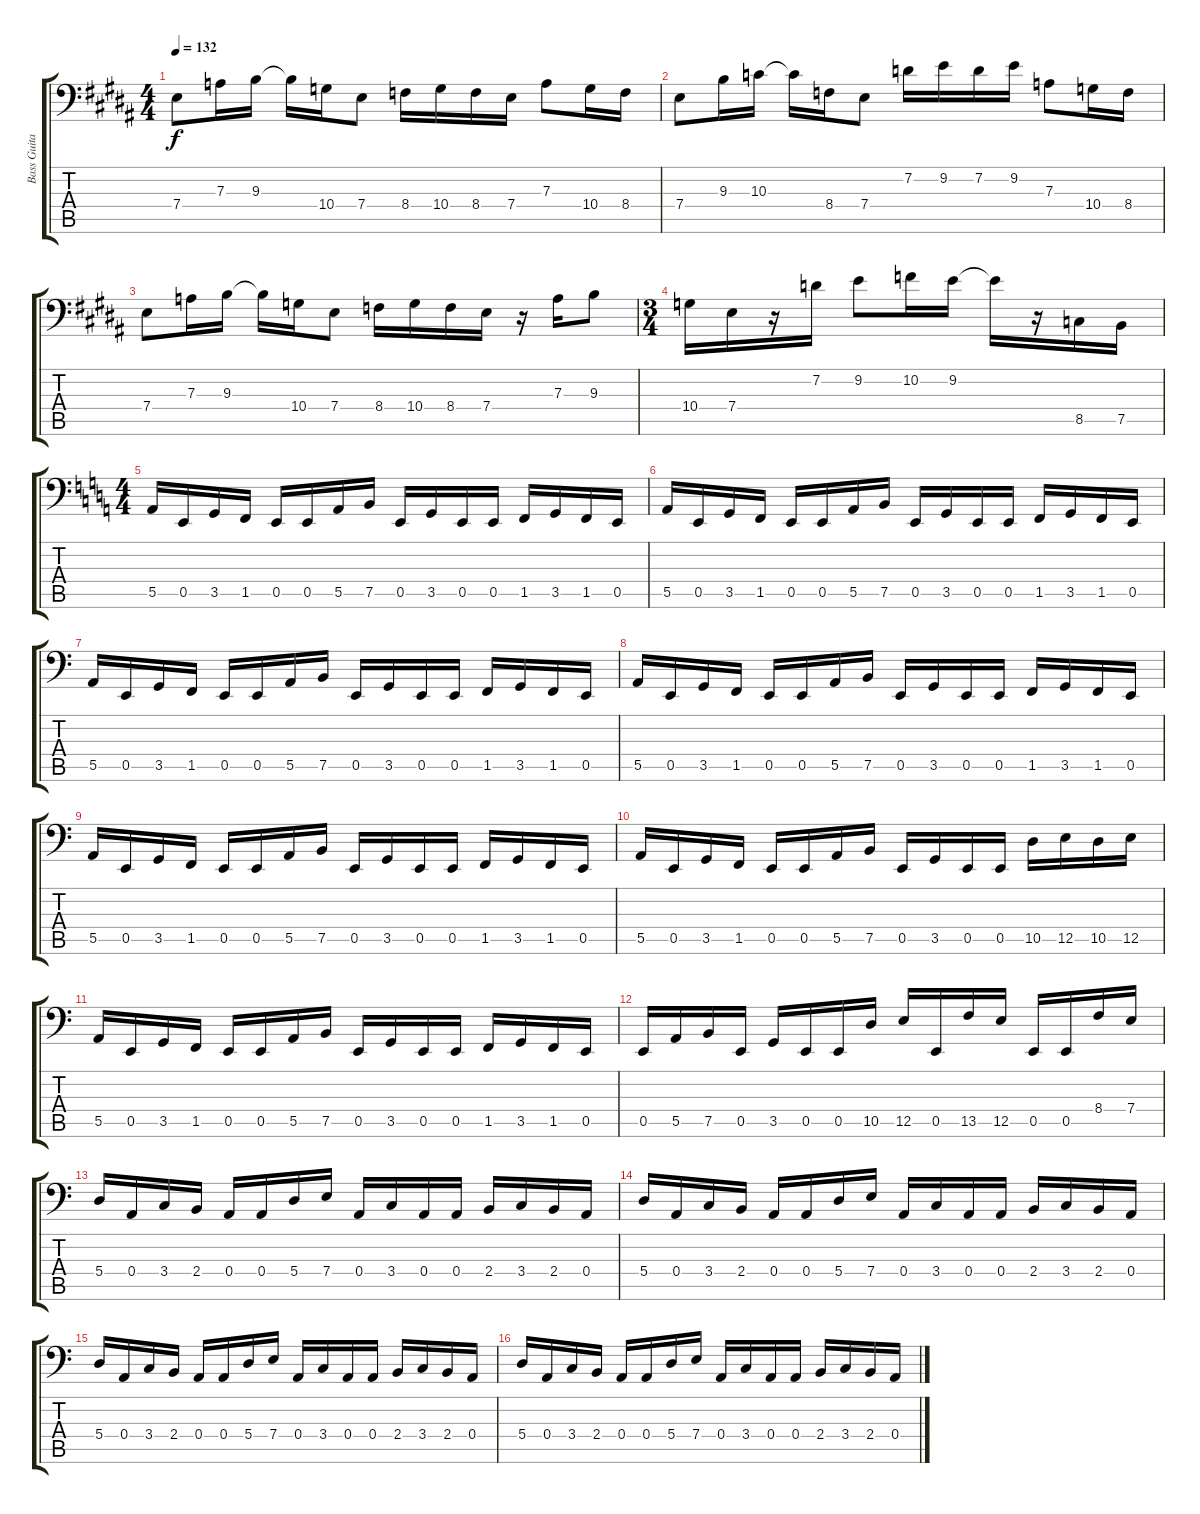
\track ("Bass Guitar - John Myung" "Bass Guita") {instrument distortionguitar}
\staff {score tabs}
\tuning (C3 G2 D2 A1 E1 B0) {hide}
\ts (4 4)
\tempo 132
\clef f4
\ks b
7.4.8{dy f} 7.3.16 9.3.16 9.3{t}.16 10.4.16 7.4.8 8.4.16 10.4.16 8.4.16 7.4.16 7.3.8 10.4.16 8.4.16 |
7.4.8 9.3.16 10.3.16 10.3{t}.16 8.4.16 7.4.8 7.2.16 9.2.16 7.2.16 9.2.16 7.3.8 10.4.16 8.4.16 |
7.4.8 7.3.16 9.3.16 9.3{t}.16 10.4.16 7.4.8 8.4.16 10.4.16 8.4.16 7.4.16 r.16 7.3.16 9.3.8 |
\ts (3 4)
10.4.16 7.4.16 r.16 7.2.16 9.2.8 10.2.16 9.2.16 9.2{t}.16 r.16 8.5.16 7.5.16 |
\ts (4 4)
\ks c
5.5.16 0.5.16 3.5.16 1.5.16 0.5.16 0.5.16 5.5.16 7.5.16 0.5.16 3.5.16 0.5.16 0.5.16 1.5.16 3.5.16 1.5.16 0.5.16 |
5.5.16 0.5.16 3.5.16 1.5.16 0.5.16 0.5.16 5.5.16 7.5.16 0.5.16 3.5.16 0.5.16 0.5.16 1.5.16 3.5.16 1.5.16 0.5.16 |
5.5.16 0.5.16 3.5.16 1.5.16 0.5.16 0.5.16 5.5.16 7.5.16 0.5.16 3.5.16 0.5.16 0.5.16 1.5.16 3.5.16 1.5.16 0.5.16 |
5.5.16 0.5.16 3.5.16 1.5.16 0.5.16 0.5.16 5.5.16 7.5.16 0.5.16 3.5.16 0.5.16 0.5.16 1.5.16 3.5.16 1.5.16 0.5.16 |
5.5.16 0.5.16 3.5.16 1.5.16 0.5.16 0.5.16 5.5.16 7.5.16 0.5.16 3.5.16 0.5.16 0.5.16 1.5.16 3.5.16 1.5.16 0.5.16 |
5.5.16 0.5.16 3.5.16 1.5.16 0.5.16 0.5.16 5.5.16 7.5.16 0.5.16 3.5.16 0.5.16 0.5.16 10.5.16 12.5.16 10.5.16 12.5.16 |
5.5.16 0.5.16 3.5.16 1.5.16 0.5.16 0.5.16 5.5.16 7.5.16 0.5.16 3.5.16 0.5.16 0.5.16 1.5.16 3.5.16 1.5.16 0.5.16 |
0.5.16 5.5.16 7.5.16 0.5.16 3.5.16 0.5.16 0.5.16 10.5.16 12.5.16 0.5.16 13.5.16 12.5.16 0.5.16 0.5.16 8.4.16 7.4.16 |
5.4.16 0.4.16 3.4.16 2.4.16 0.4.16 0.4.16 5.4.16 7.4.16 0.4.16 3.4.16 0.4.16 0.4.16 2.4.16 3.4.16 2.4.16 0.4.16 |
5.4.16 0.4.16 3.4.16 2.4.16 0.4.16 0.4.16 5.4.16 7.4.16 0.4.16 3.4.16 0.4.16 0.4.16 2.4.16 3.4.16 2.4.16 0.4.16 |
5.4.16 0.4.16 3.4.16 2.4.16 0.4.16 0.4.16 5.4.16 7.4.16 0.4.16 3.4.16 0.4.16 0.4.16 2.4.16 3.4.16 2.4.16 0.4.16 |
5.4.16 0.4.16 3.4.16 2.4.16 0.4.16 0.4.16 5.4.16 7.4.16 0.4.16 3.4.16 0.4.16 0.4.16 2.4.16 3.4.16 2.4.16 0.4.16
